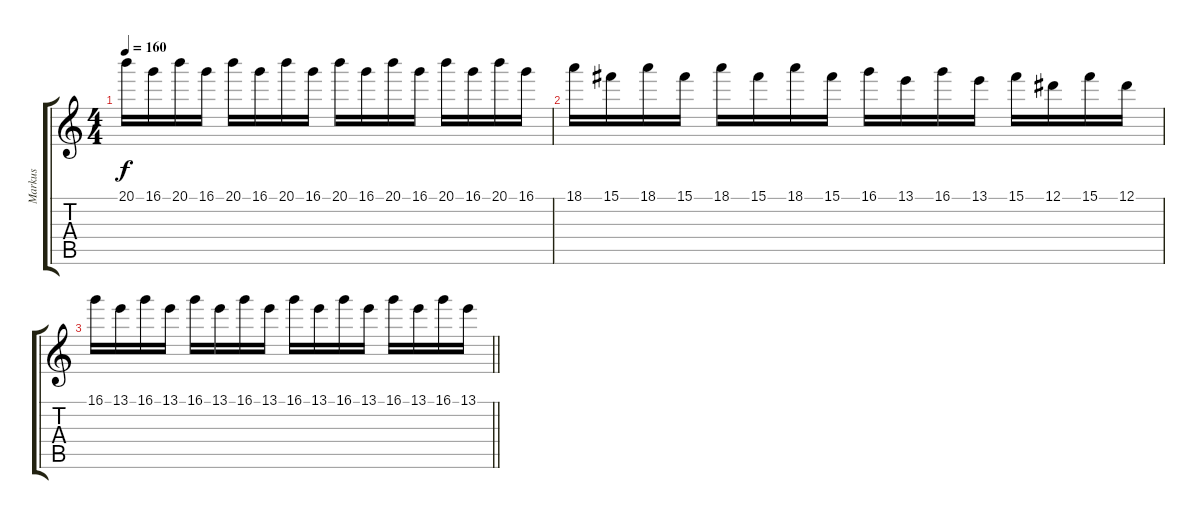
\track ("Markus" "Markus") {instrument distortionguitar}
\staff {score tabs}
\tuning (Eb4 Bb3 Gb3 Db3 Ab2 Eb2) {hide}
\ts (4 4)
\tempo 160
\clef g2
\ks c
20.1.16{dy f} 16.1.16 20.1.16 16.1.16 20.1.16 16.1.16 20.1.16 16.1.16 20.1.16 16.1.16 20.1.16 16.1.16 20.1.16 16.1.16 20.1.16 16.1.16 |
18.1.16 15.1.16 18.1.16 15.1.16 18.1.16 15.1.16 18.1.16 15.1.16 16.1.16 13.1.16 16.1.16 13.1.16 15.1.16 12.1.16 15.1.16 12.1.16 |
\barLineRight lightlight
16.1.16 13.1.16 16.1.16 13.1.16 16.1.16 13.1.16 16.1.16 13.1.16 16.1.16 13.1.16 16.1.16 13.1.16 16.1.16 13.1.16 16.1.16 13.1.16
